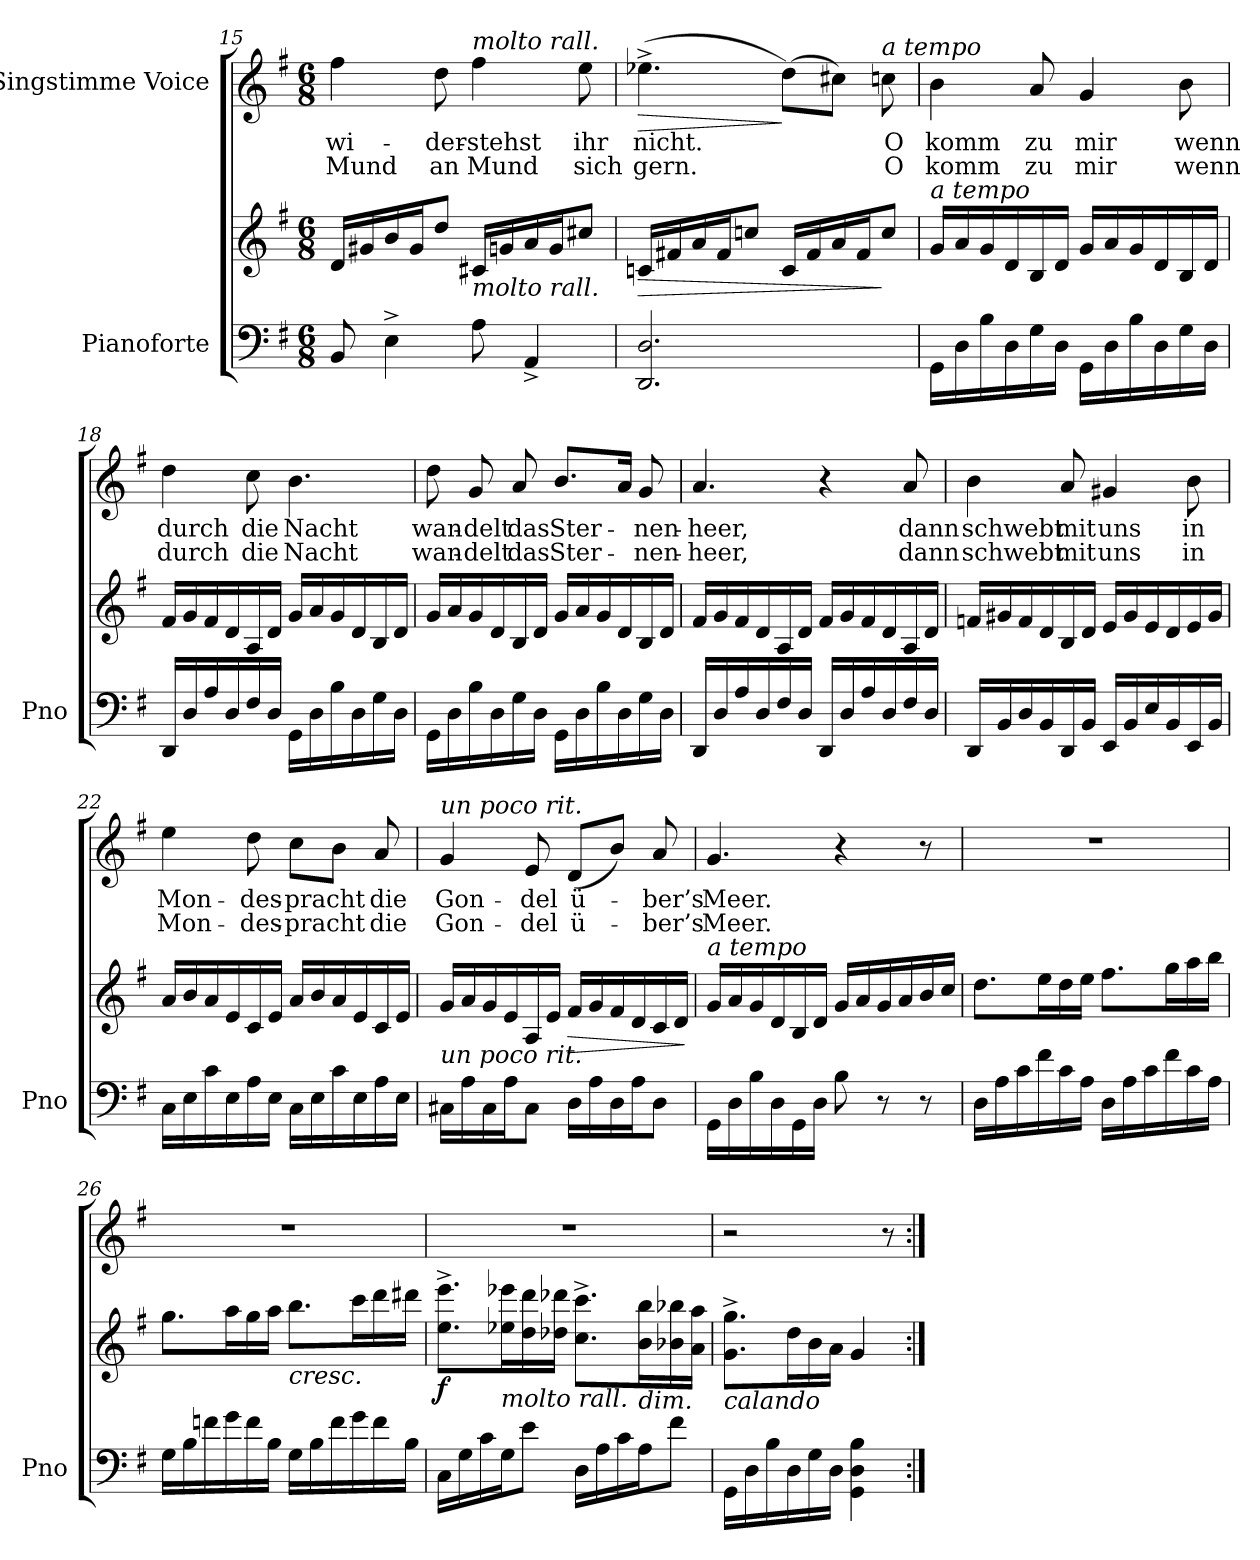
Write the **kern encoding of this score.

**kern	**kern	**dynam	**kern	**text	**text	**dynam
*part2	*part2	*part2	*part1	*part1	*part1	*part1
*staff3	*staff2	*staff2/3	*staff1	*staff1	*staff1	*staff1
*I"Pianoforte	*	*	*I"Singstimme Voice	*	*	*
*I'Pno	*	*	*	*	*	*
*clefF4	*clefG2	*	*clefG2	*	*	*
*k[f#]	*k[f#]	*	*k[f#]	*	*	*
*M6/8	*M6/8	*	*M6/8	*	*	*
=15	=15	=15	=15	=15	=15	=15
8BB/	16d/LL	.	4ff#\	wi-	Mund	.
.	16g#X/	.	.	.	.	.
4E^\	16b/	.	.	.	.	.
.	16g#/J	.	.	.	.	.
.	8dd/J	.	8dd\	-der-	an	.
!	!	!	!LO:TX:a:i:t=molto rall.	!	!	!
!	!LO:TX:b:i:t=molto rall.	!	!	!	!	!
8A\	16c#X/LL	.	4ff#\	-stehst	Mund	.
.	16gn/	.	.	.	.	.
4AA^/	16a/	.	.	.	.	.
.	16g/J	.	.	.	.	.
.	8cc#X/J	.	8ee\	ihr	sich	.
=16	=16	=16	=16	=16	=16	=16
!	!	!LO:HP:b	!	!	!	!LO:HP:b
2.DD/ 2.D/	16cn/LL	>	(4.ee-X^\	nicht.	gern.	>
.	16f#X/	.	.	.	.	.
.	16a/	.	.	.	.	.
.	16f#/J	.	.	.	.	.
.	8ccn/J	.	.	.	.	.
.	16c/LL	.	(8dd\L)	.	.	]
.	16f#/	.	.	.	.	.
.	16a/	.	8cc#X\J)	.	.	.
.	16f#/J	.	.	.	.	.
!	!	!	!LO:TX:a:i:t=a tempo	!	!	!
.	8cc/J	]	8ccn\	O	O	.
=17	=17	=17	=17	=17	=17	=17
!	!LO:TX:a:i:t=a tempo	!	!	!	!	!
16GG\LL	16g/LL	.	4b\	komm	komm	.
16D\	16a/	.	.	.	.	.
16B\	16g/	.	.	.	.	.
16D\	16d/	.	.	.	.	.
16G\	16B/	.	8a/	zu	zu	.
16D\JJ	16d/JJ	.	.	.	.	.
16GG\LL	16g/LL	.	4g/	mir	mir	.
16D\	16a/	.	.	.	.	.
16B\	16g/	.	.	.	.	.
16D\	16d/	.	.	.	.	.
16G\	16B/	.	8b\	wenn	wenn	.
16D\JJ	16d/JJ	.	.	.	.	.
=18	=18	=18	=18	=18	=18	=18
16DD/LL	16f#/LL	.	4dd\	durch	durch	.
16D/	16g/	.	.	.	.	.
16A/	16f#/	.	.	.	.	.
16D/	16d/	.	.	.	.	.
16F#/	16A/	.	8cc\	die	die	.
16D/JJ	16d/JJ	.	.	.	.	.
16GG\LL	16g/LL	.	4.b\	Nacht	Nacht	.
16D\	16a/	.	.	.	.	.
16B\	16g/	.	.	.	.	.
16D\	16d/	.	.	.	.	.
16G\	16B/	.	.	.	.	.
16D\JJ	16d/JJ	.	.	.	.	.
=19	=19	=19	=19	=19	=19	=19
16GG\LL	16g/LL	.	8dd\	wan-	wan-	.
16D\	16a/	.	.	.	.	.
16B\	16g/	.	8g/	-delt	-delt	.
16D\	16d/	.	.	.	.	.
16G\	16B/	.	8a/	das	das	.
16D\JJ	16d/JJ	.	.	.	.	.
16GG\LL	16g/LL	.	8.b/L	Ster-	Ster-	.
16D\	16a/	.	.	.	.	.
16B\	16g/	.	.	.	.	.
16D\	16d/	.	16a/Jk	.	.	.
16G\	16B/	.	8g/	-nen-	-nen-	.
16D\JJ	16d/JJ	.	.	.	.	.
=20	=20	=20	=20	=20	=20	=20
16DD/LL	16f#/LL	.	4.a/	-heer,	-heer,	.
16D/	16g/	.	.	.	.	.
16A/	16f#/	.	.	.	.	.
16D/	16d/	.	.	.	.	.
16F#/	16A/	.	.	.	.	.
16D/JJ	16d/JJ	.	.	.	.	.
16DD/LL	16f#/LL	.	4r	.	.	.
16D/	16g/	.	.	.	.	.
16A/	16f#/	.	.	.	.	.
16D/	16d/	.	.	.	.	.
16F#/	16A/	.	8a/	dann	dann	.
16D/JJ	16d/JJ	.	.	.	.	.
=21	=21	=21	=21	=21	=21	=21
16DD/LL	16fn/LL	.	4b\	schwebt	schwebt	.
16BB/	16g#X/	.	.	.	.	.
16D/	16f/	.	.	.	.	.
16BB/	16d/	.	.	.	.	.
16DD/	16B/	.	8a/	mit	mit	.
16BB/JJ	16d/JJ	.	.	.	.	.
16EE/LL	16e/LL	.	4g#X/	uns	uns	.
16BB/	16g#/	.	.	.	.	.
16E/	16e/	.	.	.	.	.
16BB/	16d/	.	.	.	.	.
16EE/	16e/	.	8b\	in	in	.
16BB/JJ	16g#/JJ	.	.	.	.	.
=22	=22	=22	=22	=22	=22	=22
16C\LL	16a/LL	.	4ee\	Mon-	Mon-	.
16E\	16b/	.	.	.	.	.
16c\	16a/	.	.	.	.	.
16E\	16e/	.	.	.	.	.
16A\	16c/	.	8dd\	-des-	-des-	.
16E\JJ	16e/JJ	.	.	.	.	.
16C\LL	16a/LL	.	8cc\L	-pracht	-pracht	.
16E\	16b/	.	.	.	.	.
16c\	16a/	.	8b\J	.	.	.
16E\	16e/	.	.	.	.	.
16A\	16c/	.	8a/	die	die	.
16E\JJ	16e/JJ	.	.	.	.	.
=23	=23	=23	=23	=23	=23	=23
!	!	!	!LO:TX:a:i:t=un poco rit.	!	!	!
!	!LO:TX:b:i:t=un poco rit.	!	!	!	!	!
16C#X\LL	16g/LL	.	4g/	Gon-	Gon-	.
16A\	16a/	.	.	.	.	.
16C#\	16g/	.	.	.	.	.
16A\J	16e/	.	.	.	.	.
8C#\J	16A/	.	8e/	-del	-del	.
.	16e/JJ	.	.	.	.	.
!	!	!LO:HP:b	!	!	!	!
16D\LL	16f#/LL	>	(8d/L	ü-	ü-	.
16A\	16g/	.	.	.	.	.
16D\	16f#/	.	8b/J)	.	.	.
16A\J	16d/	.	.	.	.	.
8D\J	16c/	.	8a/	-ber’s	-ber’s	.
.	16d/JJ	.	.	.	.	.
.	.	]	.	.	.	.
=24	=24	=24	=24	=24	=24	=24
!	!LO:TX:a:i:t=a tempo	!	!	!	!	!
16GG\LL	16g/LL	.	4.g/	Meer.	Meer.	.
16D\	16a/	.	.	.	.	.
16B\	16g/	.	.	.	.	.
16D\	16d/	.	.	.	.	.
16GG\	16B/	.	.	.	.	.
16D\JJ	16d/JJ	.	.	.	.	.
8B\	16g/LL	.	4r	.	.	.
.	16a/	.	.	.	.	.
8r	16g/	.	.	.	.	.
.	16a/	.	.	.	.	.
8r	16b/	.	8r	.	.	.
.	16cc/JJ	.	.	.	.	.
=25	=25	=25	=25	=25	=25	=25
16D\LL	8.dd\L	.	2.r	.	.	.
16A\	.	.	.	.	.	.
16c\	.	.	.	.	.	.
16f#\	16ee\L	.	.	.	.	.
16c\	16dd\	.	.	.	.	.
16A\JJ	16ee\JJ	.	.	.	.	.
16D\LL	8.ff#\L	.	.	.	.	.
16A\	.	.	.	.	.	.
16c\	.	.	.	.	.	.
16f#\	16gg\L	.	.	.	.	.
16c\	16aa\	.	.	.	.	.
16A\JJ	16bb\JJ	.	.	.	.	.
=26	=26	=26	=26	=26	=26	=26
16G\LL	8.gg\L	.	2.r	.	.	.
16B\	.	.	.	.	.	.
16fn\	.	.	.	.	.	.
16g\	16aa\L	.	.	.	.	.
16f\	16gg\	.	.	.	.	.
16B\JJ	16aa\JJ	.	.	.	.	.
!	!LO:TX:b:i:t=cresc.	!	!	!	!	!
16G\LL	8.bb\L	.	.	.	.	.
16B\	.	.	.	.	.	.
16f\	.	.	.	.	.	.
16g\	16ccc\L	.	.	.	.	.
16f\	16ddd\	.	.	.	.	.
16B\JJ	16ddd#X\JJ	.	.	.	.	.
=27	=27	=27	=27	=27	=27	=27
!	!	!LO:DY:b	!	!	!	!
16C\LL	8.ee\^ 8.eee\^L	f	2.r	.	.	.
16G\	.	.	.	.	.	.
16c\	.	.	.	.	.	.
!	!LO:TX:b:i:t=molto rall.	!	!	!	!	!
16G\J	16ee-X\ 16eee-X\L	.	.	.	.	.
8e\J	16dd\ 16ddd\	.	.	.	.	.
.	16dd-X\ 16ddd-X\JJ	.	.	.	.	.
16D\LL	8.cc\^ 8.ccc\^L	.	.	.	.	.
16A\	.	.	.	.	.	.
16c\	.	.	.	.	.	.
!	!LO:TX:b:i:t=dim.	!	!	!	!	!
16A\J	16b\ 16bb\L	.	.	.	.	.
8f#\J	16b-X\ 16bb-X\	.	.	.	.	.
.	16a\ 16aa\JJ	.	.	.	.	.
=28	=28	=28	=28	=28	=28	=28
!	!LO:TX:b:i:t=calando	!	!	!	!	!
16GG\LL	8.g\^ 8.gg\^L	.	2r	.	.	.
16D\	.	.	.	.	.	.
16B\	.	.	.	.	.	.
16D\	16dd\L	.	.	.	.	.
16G\	16b\	.	.	.	.	.
16D\JJ	16a\JJ	.	.	.	.	.
4GG\ 4D\ 4B\	4g/	.	.	.	.	.
.	.	.	8r	.	.	.
=:|!	=:|!	=:|!	=:|!	=:|!	=:|!	=:|!
*-	*-	*-	*-	*-	*-	*-
